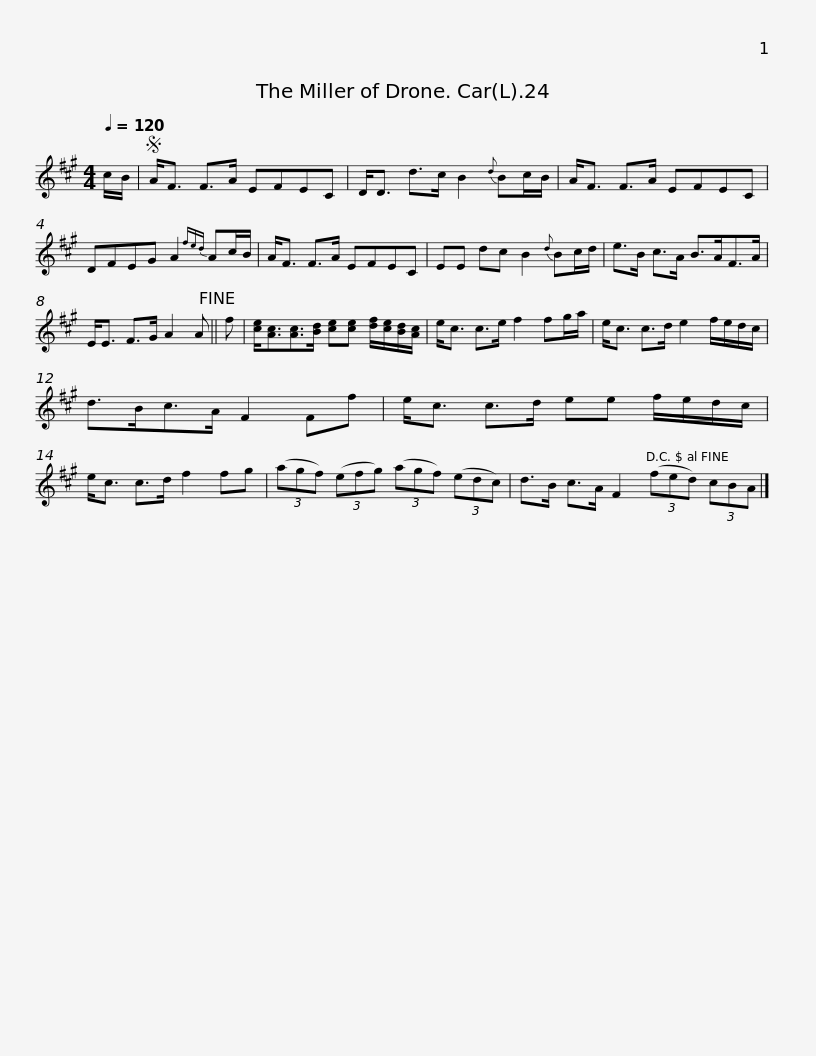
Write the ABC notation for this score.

X:1
L:1/8
Q:1/4=120
M:4/4
I:linebreak $
K:A
V:1 treble
V:1
 c/B/ |S A<F F>A EFEC | D<D d>c B2{d} Bc/B/ | A<F F>A EFEC | DFEG A2{fed} Ac/B/ |$ %5
 A<F F>A EFEC | EE dc B2{d} Bc/d/ | e>B c>A B>AF>A | E<E F>G A2 A!fine! || f |$ %10
 [ce]<[Ac][Ac]>[Bd] [ce][ce] [df]/[ce]/[Bd]/[Ac]/ | e<c c>e f2 fg/a/ | e<c c>d e2 f/e/d/c/ | d>Bc>A F2 Ff |$ e<c c>d ee f/e/d/c/ | %15
 e<c c>d f2 fg | (3(agf) (3(efg) (3(agf) (3(edc) | d>B c>A F2 (3(fed) (3cBA |] %18
